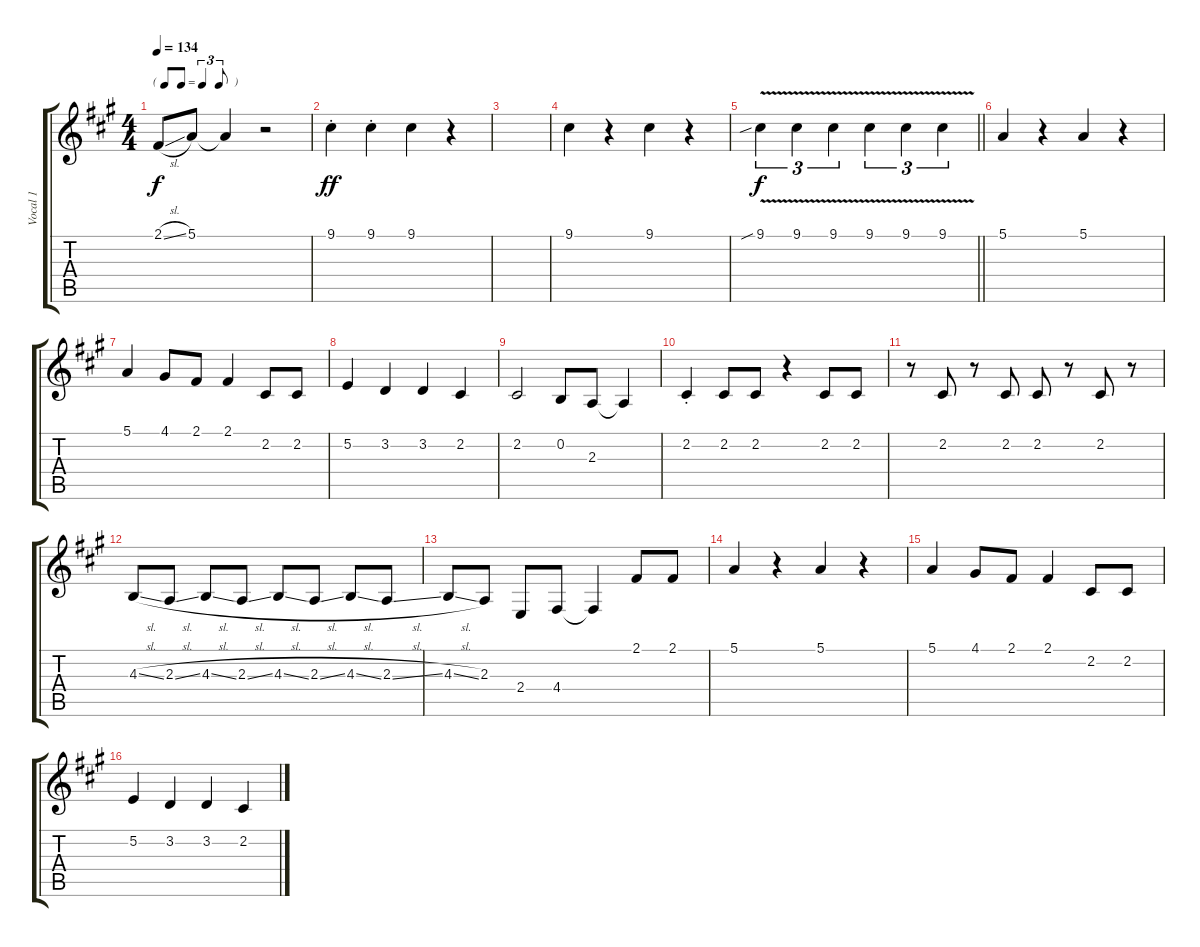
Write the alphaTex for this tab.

\track ("Vocal 1" "Vocal 1") {instrument baritonesax}
\staff {score tabs}
\tuning (E4 B3 G3 D3 A2 E2) {hide}
\ts (4 4)
\tf triplet8th
\tempo 134
\clef g2
\ks f#minor
2.1{sl}.8{dy f} 5.1.8 5.1{t}.4 r.2 |
9.1{st}.4{dy ff} 9.1{st}.4 9.1.4 r.4 |
|
9.1.4 r.4 9.1.4 r.4 |
\barLineRight lightlight
9.1{v sib}.4{tu (3 2) dy f} 9.1{v}.4{tu (3 2)} 9.1{v}.4{tu (3 2)} 9.1{v}.4{tu (3 2)} 9.1{v}.4{tu (3 2)} 9.1{v}.4{tu (3 2)} |
5.1.4 r.4 5.1.4 r.4 |
5.1.4 4.1.8 2.1.8 2.1.4 2.2.8 2.2.8 |
5.2.4 3.2.4 3.2.4 2.2.4 |
2.2.2 0.2.8 2.3.8 2.3{t}.4 |
2.2{st}.4 2.2.8 2.2.8 r.4 2.2.8 2.2.8 |
r.8 2.2.8 r.8 2.2.8 2.2.8 r.8 2.2.8 r.8 |
4.3{sl}.8 2.3{sl}.8 4.3{sl}.8 2.3{sl}.8 4.3{sl}.8 2.3{sl}.8 4.3{sl}.8 2.3{sl}.8 |
4.3{sl}.8 2.3.8 2.4.8 4.4.8 4.4{t}.4 2.1.8 2.1.8 |
5.1.4 r.4 5.1.4 r.4 |
5.1.4 4.1.8 2.1.8 2.1.4 2.2.8 2.2.8 |
5.2.4 3.2.4 3.2.4 2.2.4
